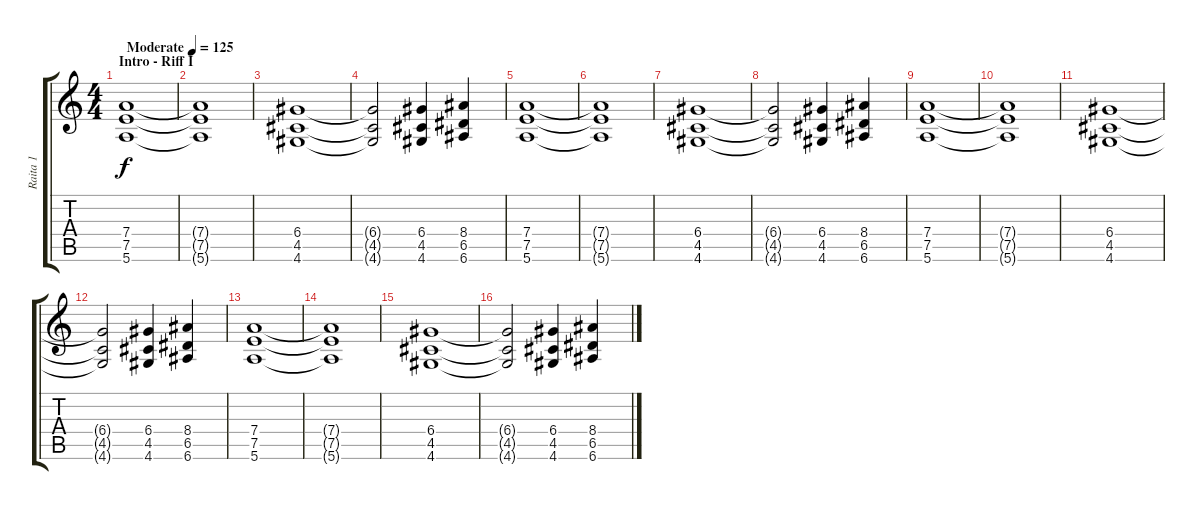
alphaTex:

\track ("Raita 1" "Raita 1") {instrument distortionguitar}
\staff {score tabs}
\tuning (E4 B3 G3 D3 A2 E2) {hide}
\ts (4 4)
\section ("" "Intro - Riff I")
\tempo (125 "Moderate")
\clef g2
\ks c
(7.4 7.5 5.6).1{dy f instrument distortionguitar} |
(7.4{t} 7.5{t} 5.6{t}).1 |
(6.4 4.5 4.6).1 |
(6.4{t} 4.5{t} 4.6{t}).2 (6.4 4.5 4.6).4 (8.4 6.5 6.6).4 |
(7.4 7.5 5.6).1 |
(7.4{t} 7.5{t} 5.6{t}).1 |
(6.4 4.5 4.6).1 |
(6.4{t} 4.5{t} 4.6{t}).2 (6.4 4.5 4.6).4 (8.4 6.5 6.6).4 |
(7.4 7.5 5.6).1 |
(7.4{t} 7.5{t} 5.6{t}).1 |
(6.4 4.5 4.6).1 |
(6.4{t} 4.5{t} 4.6{t}).2 (6.4 4.5 4.6).4 (8.4 6.5 6.6).4 |
(7.4 7.5 5.6).1 |
(7.4{t} 7.5{t} 5.6{t}).1 |
(6.4 4.5 4.6).1 |
(6.4{t} 4.5{t} 4.6{t}).2 (6.4 4.5 4.6).4 (8.4 6.5 6.6).4
